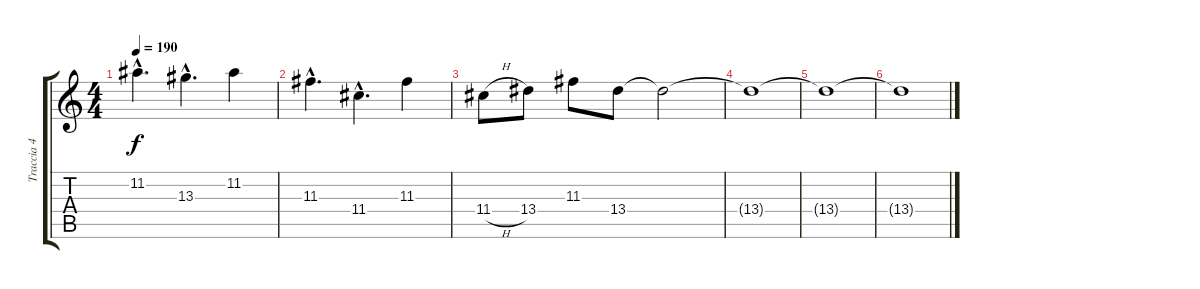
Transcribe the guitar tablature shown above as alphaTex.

\track ("Traccia 4" "Traccia 4") {instrument overdrivenguitar}
\staff {score tabs}
\tuning (E4 B3 G3 D3 A2 E2) {hide}
\ts (4 4)
\tempo 190
\clef g2
\ks c
11.2{hac}.4{d dy f} 13.3{hac}.4{d} 11.2.4 |
11.3{hac}.4{d} 11.4{hac}.4{d} 11.3.4 |
11.4{h}.8 13.4.8 11.3.8 13.4.8 13.4{t}.2 |
13.4{t}.1 |
13.4{t}.1 |
13.4{t}.1
